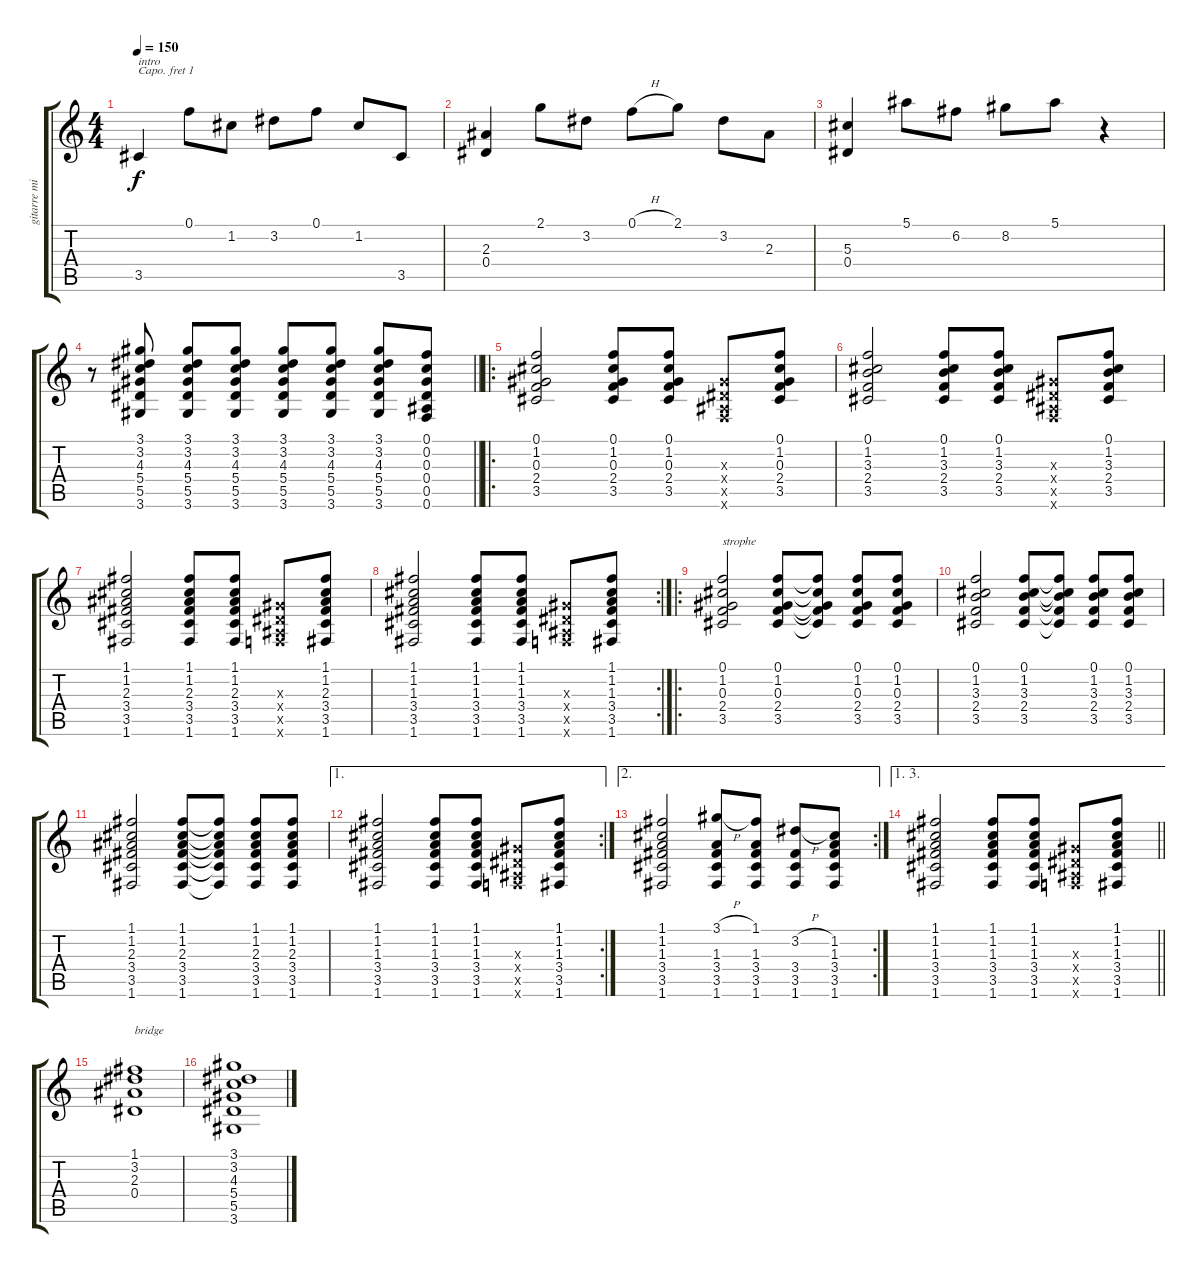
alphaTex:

\track ("gitarre mit capo im 1." "gitarre mi") {instrument acousticguitarsteel}
\staff {score tabs}
\capo 1
\tuning (E4 B3 G3 D3 A2 E2) {hide}
\ts (4 4)
\tempo 150
\clef g2
\ks c
3.5.4{txt "intro" dy f instrument acousticguitarsteel} 0.1.8 1.2.8 3.2.8 0.1.8 1.2.8 3.5.8 |
(2.3 0.4).4 2.1.8 3.2.8 0.1{h}.8 2.1.8 3.2.8 2.3.8 |
(5.3 0.4).4 5.1.8 6.2.8 8.2.8 5.1.8 r.4 |
\barLineRight lightlight
r.8 (3.1 3.2 4.3 5.4 5.5 3.6).8 (3.1 3.2 4.3 5.4 5.5 3.6).8 (3.1 3.2 4.3 5.4 5.5 3.6).8 (3.1 3.2 4.3 5.4 5.5 3.6).8 (3.1 3.2 4.3 5.4 5.5 3.6).8 (3.1 3.2 4.3 5.4 5.5 3.6).8 (0.1 0.2 0.3 0.4 0.5 0.6).8 |
\ro
(0.1 1.2 0.3 2.4 3.5).2 (0.1 1.2 0.3 2.4 3.5).8 (0.1 1.2 0.3 2.4 3.5).8 (0.3{x} 0.4{x} 0.5{x} 0.6{x}).8 (0.1 1.2 0.3 2.4 3.5).8 |
(0.1 1.2 3.3 2.4 3.5).2 (0.1 1.2 3.3 2.4 3.5).8 (0.1 1.2 3.3 2.4 3.5).8 (0.3{x} 0.4{x} 0.5{x} 0.6{x}).8 (0.1 1.2 3.3 2.4 3.5).8 |
(1.1 1.2 2.3 3.4 3.5 1.6).2 (1.1 1.2 2.3 3.4 3.5 1.6).8 (1.1 1.2 2.3 3.4 3.5 1.6).8 (0.3{x} 0.4{x} 0.5{x} 0.6{x}).8 (1.1 1.2 2.3 3.4 3.5 1.6).8 |
\rc 2
(1.1 1.2 1.3 3.4 3.5 1.6).2 (1.1 1.2 1.3 3.4 3.5 1.6).8 (1.1 1.2 1.3 3.4 3.5 1.6).8 (0.3{x} 0.4{x} 0.5{x} 0.6{x}).8 (1.1 1.2 1.3 3.4 3.5 1.6).8 |
\ro
(0.1 1.2 0.3 2.4 3.5).2{txt "strophe"} (0.1 1.2 0.3 2.4 3.5).8 (0.1{t} 1.2{t} 0.3{t} 2.4{t} 3.5{t}).8 (0.1 1.2 0.3 2.4 3.5).8 (0.1 1.2 0.3 2.4 3.5).8 |
(0.1 1.2 3.3 2.4 3.5).2 (0.1 1.2 3.3 2.4 3.5).8 (0.1{t} 1.2{t} 3.3{t} 2.4{t} 3.5{t}).8 (0.1 1.2 3.3 2.4 3.5).8 (0.1 1.2 3.3 2.4 3.5).8 |
(1.1 1.2 2.3 3.4 3.5 1.6).2 (1.1 1.2 2.3 3.4 3.5 1.6).8 (1.1{t} 1.2{t} 2.3{t} 3.4{t} 3.5{t} 1.6{t}).8 (1.1 1.2 2.3 3.4 3.5 1.6).8 (1.1 1.2 2.3 3.4 3.5 1.6).8 |
\ae 1
\rc 2
(1.1 1.2 1.3 3.4 3.5 1.6).2 (1.1 1.2 1.3 3.4 3.5 1.6).8 (1.1 1.2 1.3 3.4 3.5 1.6).8 (0.3{x} 0.4{x} 0.5{x} 0.6{x}).8 (1.1 1.2 1.3 3.4 3.5 1.6).8 |
\ae 2
\rc 2
(1.1 1.2 1.3 3.4 3.5 1.6).2 (3.1{h} 1.3 3.4 3.5 1.6).8 (1.1 1.3 3.4 3.5 1.6).8 (3.2{h} 3.4 3.5 1.6).8 (1.2 1.3 3.4 3.5 1.6).8 |
\ae (1 3)
\barLineRight lightlight
(1.1 1.2 1.3 3.4 3.5 1.6).2 (1.1 1.2 1.3 3.4 3.5 1.6).8 (1.1 1.2 1.3 3.4 3.5 1.6).8 (0.3{x} 0.4{x} 0.5{x} 0.6{x}).8 (1.1 1.2 1.3 3.4 3.5 1.6).8 |
(1.1 3.2 2.3 0.4).1{txt "bridge"} |
(3.1 3.2 4.3 5.4 5.5 3.6).1
